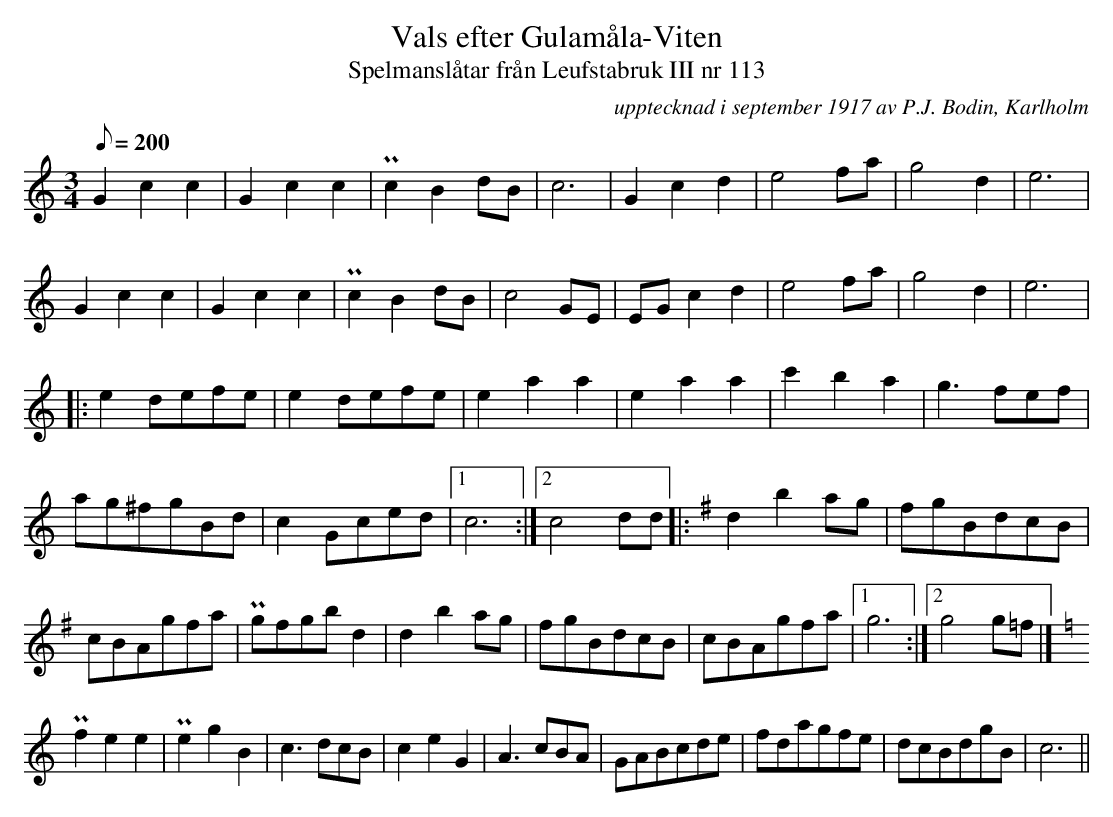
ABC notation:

X:1
T:Vals efter Gulamåla-Viten
T:Spelmanslåtar från Leufstabruk III nr 113
O:upptecknad i september 1917 av P.J. Bodin, Karlholm
L:1/8
M:3/4
Q:200
K:C
G2 c2 c2 | G2 c2 c2 | Pc2 B2 dB | c6 | G2 c2 d2 | e4 fa | g4 d2 | e6 |
G2 c2 c2 | G2 c2 c2 | Pc2 B2 dB | c4 GE | EG c2 d2 | e4 fa | g4 d2 | e6 |:
e2 defe | e2 defe | e2 a2 a2 | e2 a2 a2 | c'2 b2 a2 | g3 fef |
ag^fgBd | c2 Gced |1 c6 :|2 c4 dd [K:G] |: d2 b2 ag | fgBdcB |
cBAgfa | Pgfgb d2 | d2 b2 ag | fgBdcB | cBAgfa |1 g6 :|2 g4 g=f |] [K:C]
Pf2 e2 e2 | Pe2 g2 B2 | c3 dcB | c2 e2 G2 | A3 cBA | GABcde | fdagfe | dcBdgB | c6 ||
